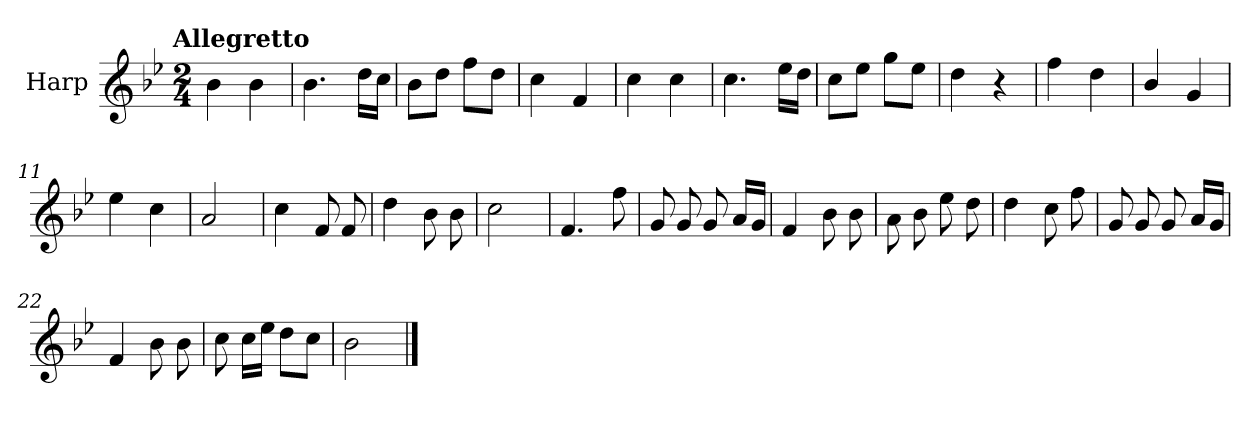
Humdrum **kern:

**kern
*part1
*staff1
*I"Harp
*I'Hrp.
*clefG2
*k[b-e-]
!!LO:TX:omd:t=Allegretto
*M2/4
*MM116
=1
4b-\
4b-\
=2
4.b-\
16dd\LL
16cc\JJ
=3
8b-\L
8dd\J
8ff\L
8dd\J
=4
4cc\
4f/
=5
4cc\
4cc\
=6
4.cc\
16ee-\LL
16dd\JJ
=7
8cc\L
8ee-\J
8gg\L
8ee-\J
=8
4dd\
4r
=9
4ff\
4dd\
=10
4b-/
4g/
=11
4ee-\
4cc\
=12
2a/
!!LO:LB:g=z
=13
4cc\
8f/
8f/
=14
4dd\
8b-\
8b-\
=15
2cc\
=16
4.f/
8ff\
=17
8g/
8g/
8g/
16a/LL
16g/JJ
=18
4f/
8b-\
8b-\
=19
8a\
8b-\
8ee-\
8dd\
=20
4dd\
8cc\
8ff\
=21
8g/
8g/
8g/
16a/LL
16g/JJ
=22
4f/
8b-\
8b-\
!!LO:LB:g=z
=23
8cc\
16cc\LL
16ee-\JJ
8dd\L
8cc\J
=24
2b-\
==
*-
